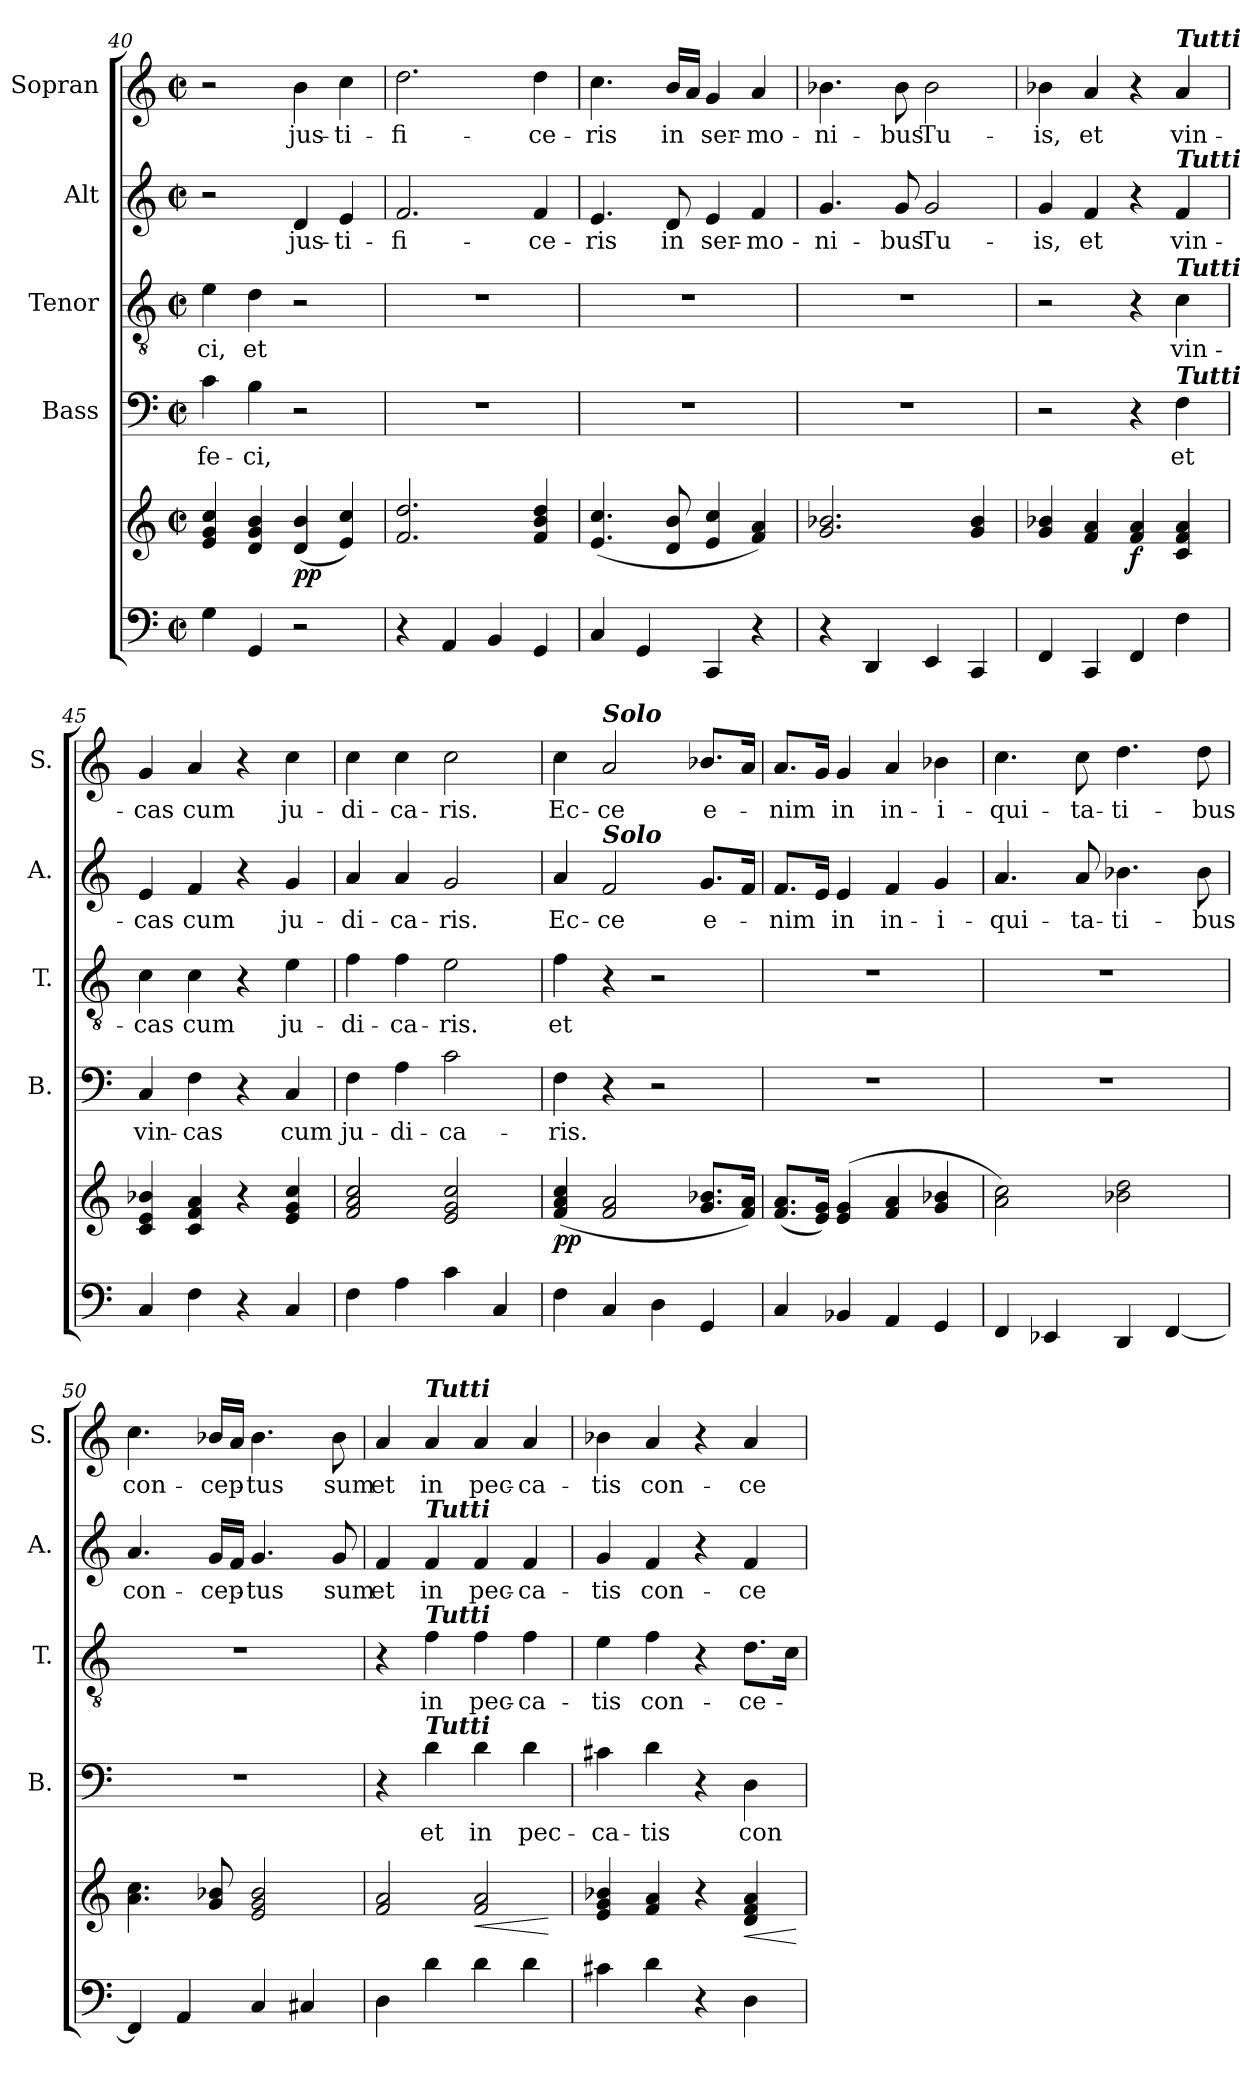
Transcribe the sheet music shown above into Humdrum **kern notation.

**kern	**kern	**dynam	**kern	**text	**kern	**text	**kern	**text	**kern	**text
*part5	*part5	*part5	*part4	*part4	*part3	*part3	*part2	*part2	*part1	*part1
*staff6	*staff5	*staff5/6	*staff4	*staff4	*staff3	*staff3	*staff2	*staff2	*staff1	*staff1
*	*	*	*I"Bass	*	*I"Tenor	*	*I"Alt	*	*I"Sopran	*
*	*	*	*I'B.	*	*I'T.	*	*I'A.	*	*I'S.	*
*clefF4	*clefG2	*	*clefF4	*	*clefGv2	*	*clefG2	*	*clefG2	*
*k[]	*k[]	*	*k[]	*	*k[]	*	*k[]	*	*k[]	*
*C:	*C:	*	*C:	*	*C:	*	*C:	*	*C:	*
*M2/2	*M2/2	*	*M2/2	*	*M2/2	*	*M2/2	*	*M2/2	*
*met(c|)	*met(c|)	*	*met(c|)	*	*met(c|)	*	*met(c|)	*	*met(c|)	*
=40	=40	=40	=40	=40	=40	=40	=40	=40	=40	=40
!	!	!	!	!LO:LY:b	!	!LO:LY:b	!	!	!	!
4G\	4e/ 4g/ 4cc/	.	4c\	fe-	4e\	-ci,	2r	.	2r	.
!	!	!	!	!LO:LY:b	!	!LO:LY:b	!	!	!	!
4GG/	4d/ 4g/ 4b/	.	4B\	-ci,	4d\	et	.	.	.	.
!	!	!LO:DY:b	!	!	!	!	!	!LO:LY:b	!	!LO:LY:b
2r	(<4d/ 4b/	pp	2r	.	2r	.	4d/	jus-	4b\	jus-
!	!	!	!	!	!	!	!	!LO:LY:b	!	!LO:LY:b
.	4e/ 4cc/)	.	.	.	.	.	4e/	-ti-	4cc\	-ti-
=41	=41	=41	=41	=41	=41	=41	=41	=41	=41	=41
!	!	!	!	!	!	!	!	!LO:LY:b	!	!LO:LY:b
4r	2.f/ 2.dd/	.	1r	.	1r	.	2.f/	-fi-	2.dd\	-fi-
4AA/	.	.	.	.	.	.	.	.	.	.
4BB/	.	.	.	.	.	.	.	.	.	.
!	!	!	!	!	!	!	!	!LO:LY:b	!	!LO:LY:b
4GG/	4f/ 4b/ 4dd/	.	.	.	.	.	4f/	-ce-	4dd\	-ce-
=42	=42	=42	=42	=42	=42	=42	=42	=42	=42	=42
!	!	!	!	!	!	!	!	!LO:LY:b	!	!LO:LY:b
4C/	(<4.e/ 4.cc/	.	1r	.	1r	.	4.e/	-ris	4.cc\	-ris
4GG/	.	.	.	.	.	.	.	.	.	.
!	!	!	!	!	!	!	!	!LO:LY:b	!	!LO:LY:b
.	8d/ 8b/	.	.	.	.	.	8d/	in	16b/LL	in
.	.	.	.	.	.	.	.	.	16a/JJ	.
!	!	!	!	!	!	!	!	!LO:LY:b	!	!LO:LY:b
4CC/	4e/ 4cc/	.	.	.	.	.	4e/	ser-	4g/	ser-
!	!	!	!	!	!	!	!	!LO:LY:b	!	!LO:LY:b
4r	4f/ 4a/)	.	.	.	.	.	4f/	-mo-	4a/	-mo-
=43	=43	=43	=43	=43	=43	=43	=43	=43	=43	=43
!	!	!	!	!	!	!	!	!LO:LY:b	!	!LO:LY:b
4r	2.g/ 2.b-X/	.	1r	.	1r	.	4.g/	-ni-	4.b-X\	-ni-
4DD/	.	.	.	.	.	.	.	.	.	.
!	!	!	!	!	!	!	!	!LO:LY:b	!	!LO:LY:b
.	.	.	.	.	.	.	8g/	-bus	8b-\	-bus
!	!	!	!	!	!	!	!	!LO:LY:b	!	!LO:LY:b
4EE/	.	.	.	.	.	.	2g/	Tu-	2b-\	Tu-
4CC/	4g/ 4b-/	.	.	.	.	.	.	.	.	.
=44	=44	=44	=44	=44	=44	=44	=44	=44	=44	=44
!	!	!	!	!	!	!	!	!LO:LY:b	!	!LO:LY:b
4FF/	4g/ 4b-X/	.	2r	.	2r	.	4g/	-is,	4b-X\	-is,
!	!	!	!	!	!	!	!	!LO:LY:b	!	!LO:LY:b
4CC/	4f/ 4a/	.	.	.	.	.	4f/	et	4a/	et
!	!	!LO:DY:b	!	!	!	!	!	!	!	!
4FF/	4f/ 4a/	f	4r	.	4r	.	4r	.	4r	.
!	!	!	!	!	!	!	!	!	!LO:TX:a:Bi:t=Tutti	!
!	!	!	!	!	!	!	!LO:TX:a:Bi:t=Tutti	!	!	!
!	!	!	!	!	!LO:TX:a:Bi:t=Tutti	!	!	!	!	!
!	!	!	!LO:TX:a:Bi:t=Tutti	!	!	!	!	!	!	!
!	!	!	!	!LO:LY:b	!	!LO:LY:b	!	!LO:LY:b	!	!LO:LY:b
4F\	4c/ 4f/ 4a/	.	4F\	et	4c\	vin-	4f/	vin-	4a/	vin-
!!LO:PB:g=z
=45	=45	=45	=45	=45	=45	=45	=45	=45	=45	=45
!	!	!	!	!LO:LY:b	!	!LO:LY:b	!	!LO:LY:b	!	!LO:LY:b
4C/	4c/ 4e/ 4b-X/	.	4C/	vin-	4c\	-cas	4e/	-cas	4g/	-cas
!	!	!	!	!LO:LY:b	!	!LO:LY:b	!	!LO:LY:b	!	!LO:LY:b
4F\	4c/ 4f/ 4a/	.	4F\	-cas	4c\	cum	4f/	cum	4a/	cum
4r	4r	.	4r	.	4r	.	4r	.	4r	.
!	!	!	!	!LO:LY:b	!	!LO:LY:b	!	!LO:LY:b	!	!LO:LY:b
4C/	4e/ 4g/ 4cc/	.	4C/	cum	4e\	ju-	4g/	ju-	4cc\	ju-
=46	=46	=46	=46	=46	=46	=46	=46	=46	=46	=46
!	!	!	!	!LO:LY:b	!	!LO:LY:b	!	!LO:LY:b	!	!LO:LY:b
4F\	2f/ 2a/ 2cc/	.	4F\	ju-	4f\	-di-	4a/	-di-	4cc\	-di-
!	!	!	!	!LO:LY:b	!	!LO:LY:b	!	!LO:LY:b	!	!LO:LY:b
4A\	.	.	4A\	-di-	4f\	-ca-	4a/	-ca-	4cc\	-ca-
!	!	!	!	!LO:LY:b	!	!LO:LY:b	!	!LO:LY:b	!	!LO:LY:b
4c\	2e/ 2g/ 2cc/	.	2c\	-ca-	2e\	-ris.	2g/	-ris.	2cc\	-ris.
4C/	.	.	.	.	.	.	.	.	.	.
=47	=47	=47	=47	=47	=47	=47	=47	=47	=47	=47
!	!	!LO:DY:b	!	!LO:LY:b	!	!LO:LY:b	!	!LO:LY:b	!	!LO:LY:b
4F\	(4f/ 4a/ 4cc/	pp	4F\	-ris.	4f\	et	4a/	Ec-	4cc\	Ec-
!	!	!	!	!	!	!	!	!	!LO:TX:a:Bi:t=Solo	!
!	!	!	!	!	!	!	!LO:TX:a:Bi:t=Solo	!	!	!
!	!	!	!	!	!	!	!	!LO:LY:b	!	!LO:LY:b
4C/	2f/ 2a/	.	4r	.	4r	.	2f/	-ce	2a/	-ce
4D\	.	.	2r	.	2r	.	.	.	.	.
!	!	!	!	!	!	!	!	!LO:LY:b	!	!LO:LY:b
4GG/	8.g/ 8.b-X/L	.	.	.	.	.	8.g/L	e-	8.b-X/L	e-
.	16f/ 16a/Jk)	.	.	.	.	.	16f/Jk	.	16a/Jk	.
=48	=48	=48	=48	=48	=48	=48	=48	=48	=48	=48
!	!	!	!	!	!	!	!	!LO:LY:b	!	!LO:LY:b
4C/	(<8.f/ 8.a/L	.	1r	.	1r	.	8.f/L	-nim	8.a/L	-nim
.	16e/ 16g/Jk)	.	.	.	.	.	16e/Jk	.	16g/Jk	.
!	!	!	!	!	!	!	!	!LO:LY:b	!	!LO:LY:b
4BB-X/	(4e/ 4g/	.	.	.	.	.	4e/	in	4g/	in
!	!	!	!	!	!	!	!	!LO:LY:b	!	!LO:LY:b
4AA/	4f/ 4a/	.	.	.	.	.	4f/	in-	4a/	in-
!	!	!	!	!	!	!	!	!LO:LY:b	!	!LO:LY:b
4GG/	4g/ 4b-X/	.	.	.	.	.	4g/	-i-	4b-X\	-i-
=49	=49	=49	=49	=49	=49	=49	=49	=49	=49	=49
!	!	!	!	!	!	!	!	!LO:LY:b	!	!LO:LY:b
4FF/	2a\ 2cc\)	.	1r	.	1r	.	4.a/	-qui-	4.cc\	-qui-
4EE-X/	.	.	.	.	.	.	.	.	.	.
!	!	!	!	!	!	!	!	!LO:LY:b	!	!LO:LY:b
.	.	.	.	.	.	.	8a/	-ta-	8cc\	-ta-
!	!	!	!	!	!	!	!	!LO:LY:b	!	!LO:LY:b
4DD/	2b-X\ 2dd\	.	.	.	.	.	4.b-X\	-ti-	4.dd\	-ti-
[4FF/	.	.	.	.	.	.	.	.	.	.
!	!	!	!	!	!	!	!	!LO:LY:b	!	!LO:LY:b
.	.	.	.	.	.	.	8b-\	-bus	8dd\	-bus
=50	=50	=50	=50	=50	=50	=50	=50	=50	=50	=50
!	!	!	!	!	!	!	!	!LO:LY:b	!	!LO:LY:b
4FF/]	4.a\ 4.cc\	.	1r	.	1r	.	4.a/	con-	4.cc\	con-
4AA/	.	.	.	.	.	.	.	.	.	.
!	!	!	!	!	!	!	!	!LO:LY:b	!	!LO:LY:b
.	8g/ 8b-X/	.	.	.	.	.	16g/LL	-cep-	16b-X/LL	-cep-
.	.	.	.	.	.	.	16f/JJ	.	16a/JJ	.
!	!	!	!	!	!	!	!	!LO:LY:b	!	!LO:LY:b
4C/	2e/ 2g/ 2b-/	.	.	.	.	.	4.g/	-tus	4.b-\	-tus
4C#X/	.	.	.	.	.	.	.	.	.	.
!	!	!	!	!	!	!	!	!LO:LY:b	!	!LO:LY:b
.	.	.	.	.	.	.	8g/	sum	8b-\	sum
!!LO:LB:g=z
=51	=51	=51	=51	=51	=51	=51	=51	=51	=51	=51
!	!	!	!	!	!	!	!	!LO:LY:b	!	!LO:LY:b
4D\	2f/ 2a/	.	4r	.	4r	.	4f/	et	4a/	et
!	!	!	!	!	!	!	!	!	!LO:TX:a:Bi:t=Tutti	!
!	!	!	!	!	!	!	!LO:TX:a:Bi:t=Tutti	!	!	!
!	!	!	!	!	!LO:TX:a:Bi:t=Tutti	!	!	!	!	!
!	!	!	!LO:TX:a:Bi:t=Tutti	!	!	!	!	!	!	!
!	!	!	!	!LO:LY:b	!	!LO:LY:b	!	!LO:LY:b	!	!LO:LY:b
4d\	.	.	4d\	et	4f\	in	4f/	in	4a/	in
!	!	!LO:HP:b	!	!LO:LY:b	!	!LO:LY:b	!	!LO:LY:b	!	!LO:LY:b
4d\	2f/ 2a/	<	4d\	in	4f\	pec-	4f/	pec-	4a/	pec-
!	!	!	!	!LO:LY:b	!	!LO:LY:b	!	!LO:LY:b	!	!LO:LY:b
4d\	.	.	4d\	pec-	4f\	-ca-	4f/	-ca-	4a/	-ca-
.	.	[	.	.	.	.	.	.	.	.
=52	=52	=52	=52	=52	=52	=52	=52	=52	=52	=52
!	!	!	!	!LO:LY:b	!	!LO:LY:b	!	!LO:LY:b	!	!LO:LY:b
4c#X\	4e/ 4g/ 4b-X/	.	4c#X\	-ca-	4e\	-tis	4g/	-tis	4b-X\	-tis
!	!	!	!	!LO:LY:b	!	!LO:LY:b	!	!LO:LY:b	!	!LO:LY:b
4d\	4f/ 4a/	.	4d\	-tis	4f\	con-	4f/	con-	4a/	con-
4r	4r	.	4r	.	4r	.	4r	.	4r	.
!	!	!LO:HP:b	!	!LO:LY:b	!	!LO:LY:b	!	!LO:LY:b	!	!LO:LY:b
4D\	4d/ 4f/ 4a/	<	4D\	con-	8.d\L	-ce-	4f/	-ce-	4a/	-ce-
.	.	.	.	.	16c\Jk	.	.	.	.	.
.	.	[	.	.	.	.	.	.	.	.
=	=	=	=	=	=	=	=	=	=	=
*-	*-	*-	*-	*-	*-	*-	*-	*-	*-	*-
